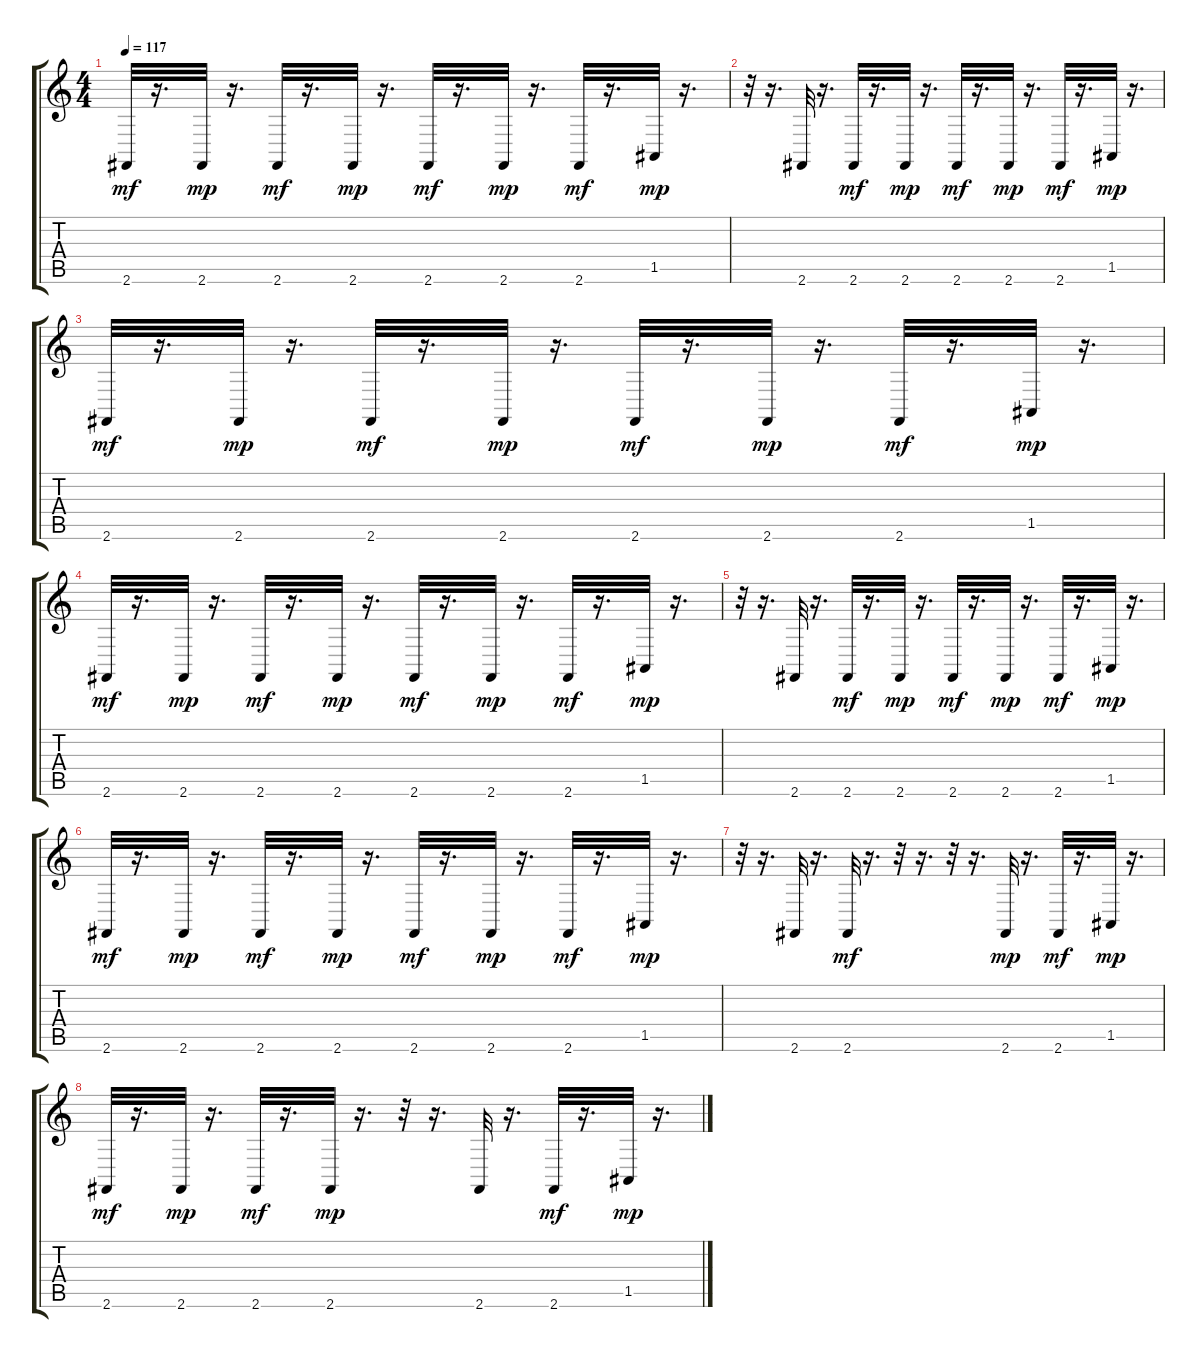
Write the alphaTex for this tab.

\track "" {instrument gunshot}
\staff {score tabs}
\tuning (E4 B3 G3 D3 A2 E2) {hide}
\ts (4 4)
\tempo 117
\clef g2
\ks c
2.6.32{dy mf} r.16{d} 2.6.32{dy mp} r.16{d} 2.6.32{dy mf} r.16{d} 2.6.32{dy mp} r.16{d} 2.6.32{dy mf} r.16{d} 2.6.32{dy mp} r.16{d} 2.6.32{dy mf} r.16{d} 1.5.32{dy mp} r.16{d} |
r.32 r.16{d} 2.6.32 r.16{d} 2.6.32{dy mf} r.16{d} 2.6.32{dy mp} r.16{d} 2.6.32{dy mf} r.16{d} 2.6.32{dy mp} r.16{d} 2.6.32{dy mf} r.16{d} 1.5.32{dy mp} r.16{d} |
2.6.32{dy mf} r.16{d} 2.6.32{dy mp} r.16{d} 2.6.32{dy mf} r.16{d} 2.6.32{dy mp} r.16{d} 2.6.32{dy mf} r.16{d} 2.6.32{dy mp} r.16{d} 2.6.32{dy mf} r.16{d} 1.5.32{dy mp} r.16{d} |
2.6.32{dy mf} r.16{d} 2.6.32{dy mp} r.16{d} 2.6.32{dy mf} r.16{d} 2.6.32{dy mp} r.16{d} 2.6.32{dy mf} r.16{d} 2.6.32{dy mp} r.16{d} 2.6.32{dy mf} r.16{d} 1.5.32{dy mp} r.16{d} |
r.32 r.16{d} 2.6.32 r.16{d} 2.6.32{dy mf} r.16{d} 2.6.32{dy mp} r.16{d} 2.6.32{dy mf} r.16{d} 2.6.32{dy mp} r.16{d} 2.6.32{dy mf} r.16{d} 1.5.32{dy mp} r.16{d} |
2.6.32{dy mf} r.16{d} 2.6.32{dy mp} r.16{d} 2.6.32{dy mf} r.16{d} 2.6.32{dy mp} r.16{d} 2.6.32{dy mf} r.16{d} 2.6.32{dy mp} r.16{d} 2.6.32{dy mf} r.16{d} 1.5.32{dy mp} r.16{d} |
r.32 r.16{d} 2.6.32 r.16{d} 2.6.32{dy mf} r.16{d} r.32 r.16{d} r.32 r.16{d} 2.6.32{dy mp} r.16{d} 2.6.32{dy mf} r.16{d} 1.5.32{dy mp} r.16{d} |
2.6.32{dy mf} r.16{d} 2.6.32{dy mp} r.16{d} 2.6.32{dy mf} r.16{d} 2.6.32{dy mp} r.16{d} r.32 r.16{d} 2.6.32 r.16{d} 2.6.32{dy mf} r.16{d} 1.5.32{dy mp} r.16{d}
